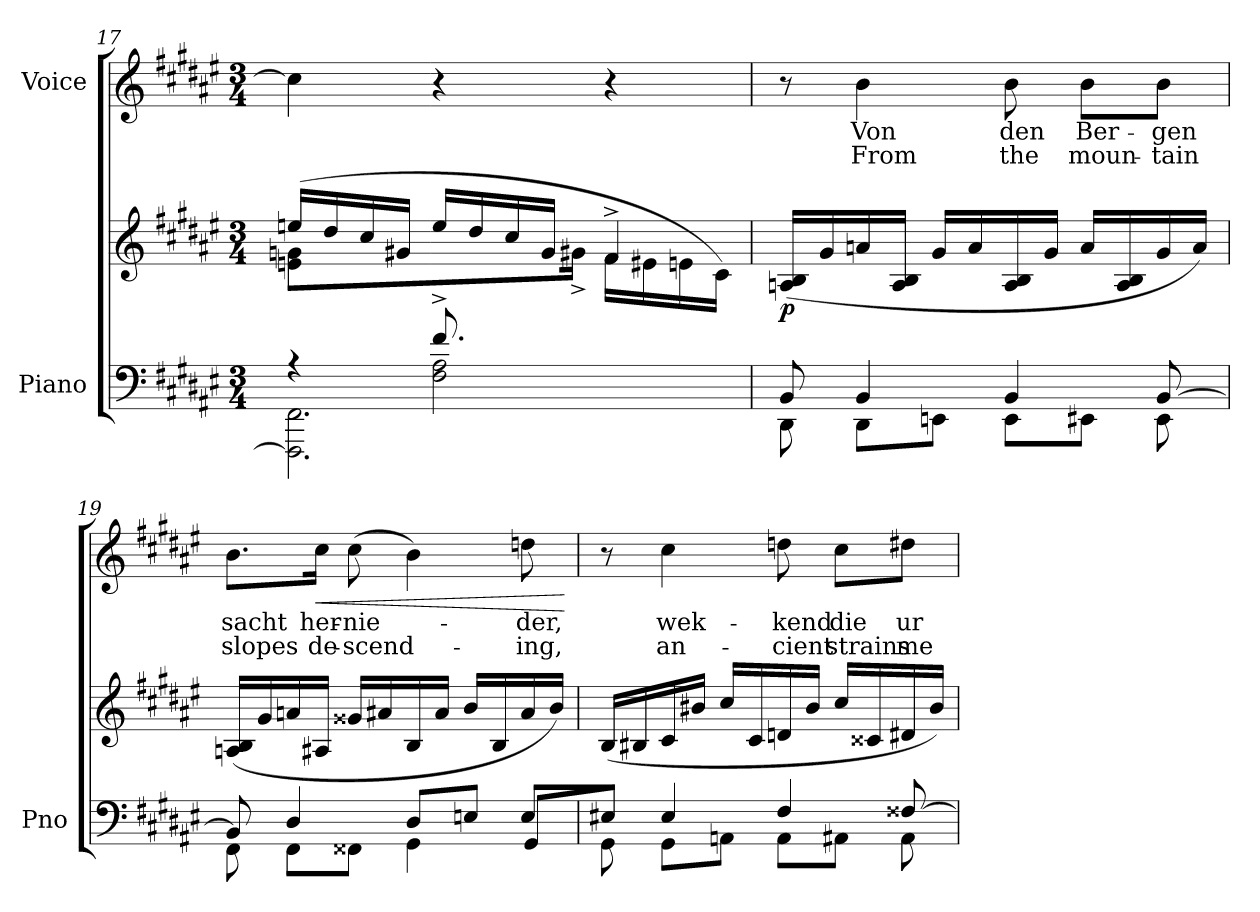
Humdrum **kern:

**kern	**kern	**dynam	**kern	**text	**text	**dynam
*part2	*part2	*part2	*part1	*part1	*part1	*part1
*staff3	*staff2	*staff2/3	*staff1	*staff1	*staff1	*staff1
*I"Piano	*	*	*I"Voice	*	*	*
*I'Pno	*	*	*	*	*	*
*clefF4	*clefG2	*	*clefG2	*	*	*
*k[f#c#g#d#a#e#]	*k[f#c#g#d#a#e#]	*	*k[f#c#g#d#a#e#]	*	*	*
*M3/4	*M3/4	*	*M3/4	*	*	*
=17	=17	=17	=17	=17	=17	=17
*^	*^	*	*	*	*	*
*	*^	*	*	*	*	*	*	*
4ryy	4r	2.FFF#\] 2.FF#\	(16een/LL	4en\ 4gn\	.	4cc#\]	.	.	.
.	.	.	16dd#/	.	.	.	.	.	.
.	.	.	16cc#/	.	.	.	.	.	.
.	.	.	16g#X/JJ	.	.	.	.	.	.
8.f#^/L	2F#\ 2A#\	.	16ee/LL	8.ryy	.	4r	.	.	.
.	.	.	16dd#/	.	.	.	.	.	.
.	.	.	16cc#/	.	.	.	.	.	.
4ryy	.	.	16g#/JJ	16g#X^\Jk	.	.	.	.	.
.	.	.	4f#^/	16f#\LL	.	4r	.	.	.
.	.	.	.	16e#X\	.	.	.	.	.
.	.	.	.	16en\	.	.	.	.	.
16ryy	.	.	.	16c#\JJ)	.	.	.	.	.
*	*v	*v	*	*	*	*	*	*	*
=18	=18	=18	=18	=18	=18	=18	=18	=18
!	!	!	!	!LO:DY:b	!	!	!	!
*	*	*v	*v	*	*	*	*	*
8BB/	8DD#\	(>16An/ 16B/LL	p	8r	.	.	.
.	.	16g#/	.	.	.	.	.
4BB/	8DD#\L	16an/	.	4b\	Von	From	.
.	.	16A/ 16B/JJ	.	.	.	.	.
.	8EEn\J	16g#/LL	.	.	.	.	.
.	.	16a/	.	.	.	.	.
4BB/	8EE\L	16A/ 16B/	.	8b\	den	the	.
.	.	16g#/JJ	.	.	.	.	.
.	8EE#X\J	16a/LL	.	8b\L	Ber-	moun-	.
.	.	16A/ 16B/	.	.	.	.	.
[8BB/	8EE#\	16g#/	.	8b\J	-gen	-tain	.
.	.	16a/JJ)	.	.	.	.	.
=19	=19	=19	=19	=19	=19	=19	=19
8BB/]	8FF#\	(>16An/ 16B/LL	.	8.b\L	sacht	slopes	.
.	.	16g#/	.	.	.	.	.
4D#/	8FF#\L	16an/	.	.	.	.	.
!	!	!	!	!	!	!	!LO:HP:b
.	.	16A#X/JJ	.	16cc#\Jk	her-	de-	<
.	8FF##X\J	16g##X/LL	.	(8cc#\	-nie-	-scend-	.
.	.	16a#X/	.	.	.	.	.
8D#/L	4GG#\	16B/	.	4b\)	.	.	.
.	.	16a#/JJ	.	.	.	.	.
8En/J	.	16b/LL	.	.	.	.	.
.	.	16B/	.	.	.	.	.
8E/L	8GG#\L	16a#/	.	8ddn\	-der,	-ing,	.
.	.	16b/JJ)	.	.	.	.	.
*v	*v	*	*	*	*	*	*
.	.	.	.	.	.	[
=20	=20	=20	=20	=20	=20	=20
*^	*	*	*	*	*	*
8E#X/J	8GG#\J	(>16B/LL	.	8r	.	.	.
.	.	16B#X/	.	.	.	.	.
4E#/	8GG#\L	16c#/	.	4cc#\	wek-	an-	.
.	.	16b#X/JJ	.	.	.	.	.
.	8AAn\J	16cc#/LL	.	.	.	.	.
.	.	16c#/	.	.	.	.	.
4F#/	8AA\L	16dn/	.	8ddn\	-kend	-cient	.
.	.	16b#/JJ	.	.	.	.	.
.	8AA#X\J	16cc#/LL	.	8cc#\L	die	strains	.
.	.	16c##X/	.	.	.	.	.
[8F##X/L	8AA#\L	16d#X/	.	8dd#X\J	ur-	me-	.
.	.	16b#/JJ)	.	.	.	.	.
*v	*v	*	*	*	*	*	*
=	=	=	=	=	=	=
*-	*-	*-	*-	*-	*-	*-
